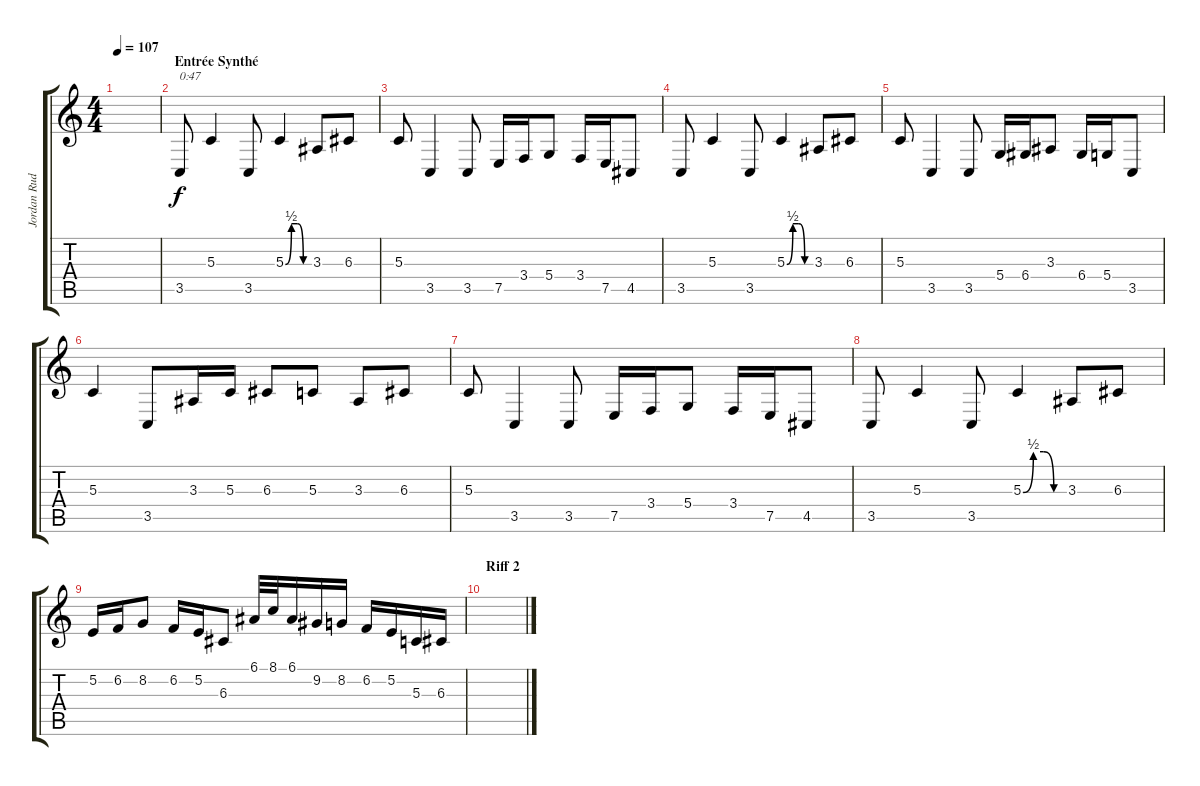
\track ("Jordan Rudess" "Jordan Rud") {instrument stringensemble1}
\staff {score tabs}
\tuning (E4 B3 G3 D3 A2 E2) {hide}
\ts (4 4)
\tempo 107
\clef g2
\ks c
|
\section ("" "Entrée Synthé")
3.5.8{txt "0:47"} 5.3.4 3.5.8 5.3{be (custom 0 0 15 2 30 2 45 0 60 0)}.4 3.3.8 6.3.8 |
5.3.8 3.5.4 3.5.8 7.5.16 3.4.16 5.4.8 3.4.16 7.5.16 4.5.8 |
3.5.8 5.3.4 3.5.8 5.3{be (custom 0 0 15 2 30 2 45 0 60 0)}.4 3.3.8 6.3.8 |
5.3.8 3.5.4 3.5.8 5.4.16 6.4.16 3.3.8 6.4.16 5.4.16 3.5.8 |
5.3.4 3.5.8 3.3.16 5.3.16 6.3.8 5.3.8 3.3.8 6.3.8 |
5.3.8 3.5.4 3.5.8 7.5.16 3.4.16 5.4.8 3.4.16 7.5.16 4.5.8 |
3.5.8 5.3.4 3.5.8 5.3{be (custom 0 0 15 2 30 2 45 0 60 0)}.4 3.3.8 6.3.8 |
5.2.16 6.2.16 8.2.8 6.2.16 5.2.16 6.3.8 6.1.32 8.1.32 6.1.16 9.2.16 8.2.16 6.2.16 5.2.16 5.3.16 6.3.16 |
\section ("" "Riff 2")
